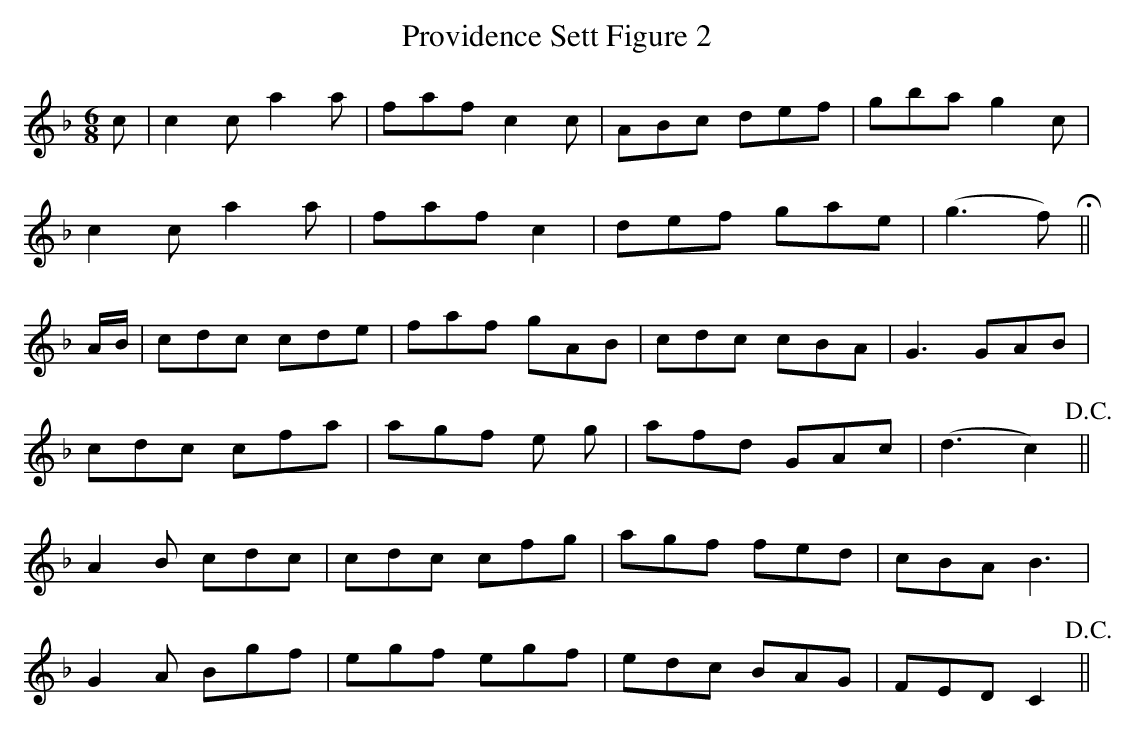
X:1
T:Providence Sett Figure 2
M:6/8
L:1/8
K:F
c|c2c a2a|faf c2c|ABc def|gba g2c|
c2c a2a|faf  c2|def gae|(g3 f)!fermata!||
A/B/|cdc cde|faf gAB|cdc cBA|G3 GAB|
cdc cfa|agf e g|afd GAc|(d3 c2)!D.C.!||
A2B cdc|cdc cfg|agf fed|cBA B3|
G2A Bgf|egf egf|edc BAG|FED C2!D.C.!||
